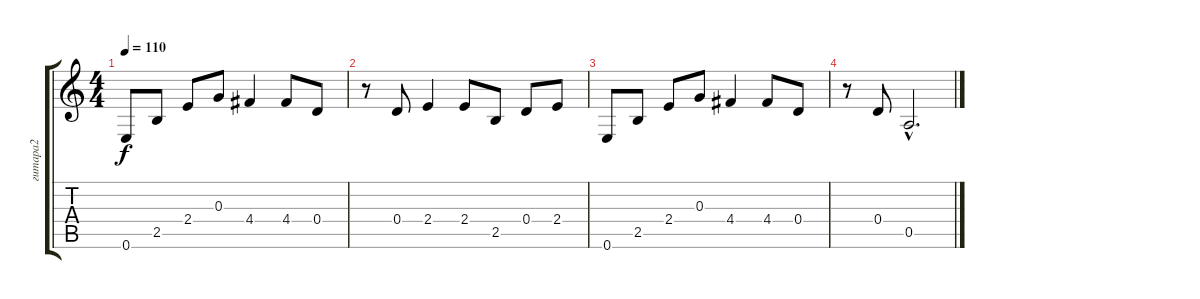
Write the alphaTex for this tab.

\track ("гитара2" "гитара2") {instrument acousticguitarsteel}
\staff {score tabs}
\tuning (E4 B3 G3 D3 A2 E2) {hide}
\ts (4 4)
\tempo 110
\clef g2
\ks c
0.6.8{dy f} 2.5.8 2.4.8 0.3.8 4.4.4 4.4.8 0.4.8 |
r.8 0.4.8 2.4.4 2.4.8 2.5.8 0.4.8 2.4.8 |
0.6.8 2.5.8 2.4.8 0.3.8 4.4.4 4.4.8 0.4.8 |
r.8 0.4.8 0.5{hac}.2{d}
